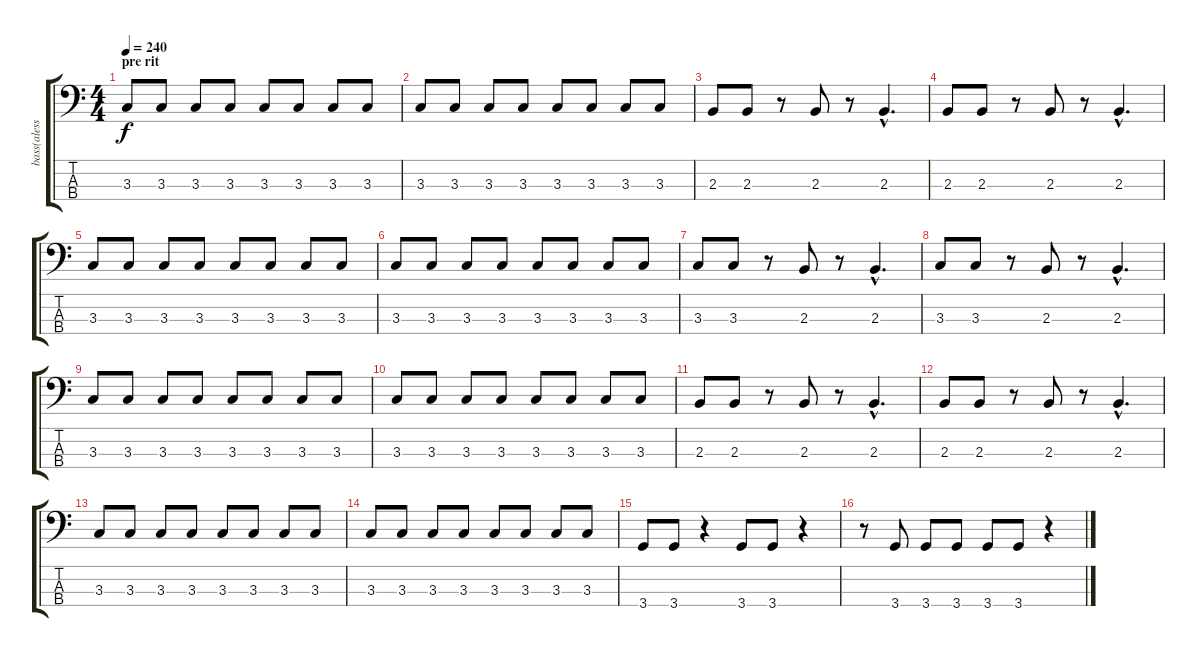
\track ("bass(alessandro lotta)" "bass(aless") {instrument electricbassfinger}
\staff {score tabs}
\tuning (G2 D2 A1 E1) {hide}
\ts (4 4)
\section ("" "pre rit")
\tempo 240
\clef f4
\ks c
3.3.8{dy f} 3.3.8 3.3.8 3.3.8 3.3.8 3.3.8 3.3.8 3.3.8 |
3.3.8 3.3.8 3.3.8 3.3.8 3.3.8 3.3.8 3.3.8 3.3.8 |
2.3.8 2.3.8 r.8 2.3.8 r.8 2.3{hac}.4{d} |
2.3.8 2.3.8 r.8 2.3.8 r.8 2.3{hac}.4{d} |
3.3.8 3.3.8 3.3.8 3.3.8 3.3.8 3.3.8 3.3.8 3.3.8 |
3.3.8 3.3.8 3.3.8 3.3.8 3.3.8 3.3.8 3.3.8 3.3.8 |
3.3.8 3.3.8 r.8 2.3.8 r.8 2.3{hac}.4{d} |
3.3.8 3.3.8 r.8 2.3.8 r.8 2.3{hac}.4{d} |
3.3.8 3.3.8 3.3.8 3.3.8 3.3.8 3.3.8 3.3.8 3.3.8 |
3.3.8 3.3.8 3.3.8 3.3.8 3.3.8 3.3.8 3.3.8 3.3.8 |
2.3.8 2.3.8 r.8 2.3.8 r.8 2.3{hac}.4{d} |
2.3.8 2.3.8 r.8 2.3.8 r.8 2.3{hac}.4{d} |
3.3.8 3.3.8 3.3.8 3.3.8 3.3.8 3.3.8 3.3.8 3.3.8 |
3.3.8 3.3.8 3.3.8 3.3.8 3.3.8 3.3.8 3.3.8 3.3.8 |
3.4.8 3.4.8 r.4 3.4.8 3.4.8 r.4 |
r.8 3.4.8 3.4.8 3.4.8 3.4.8 3.4.8 r.4
